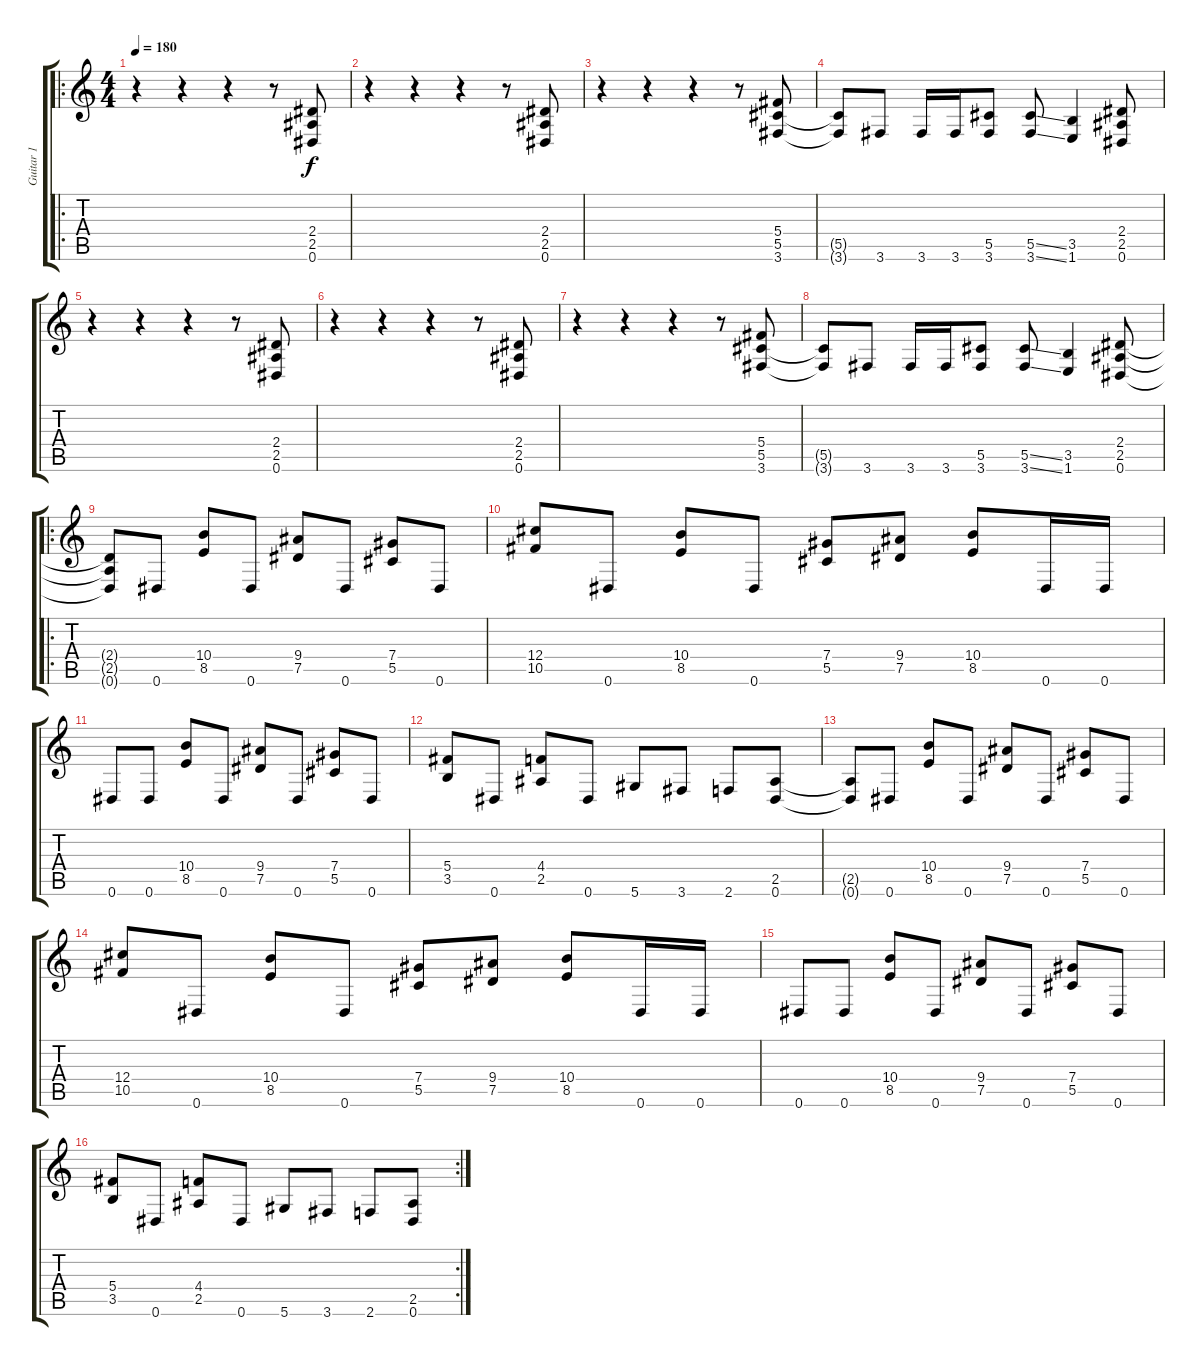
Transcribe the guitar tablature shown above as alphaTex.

\track ("Guitar 1" "Guitar 1") {instrument distortionguitar}
\staff {score tabs}
\tuning (Eb4 Bb3 Gb3 Db3 Ab2 Eb2) {hide}
\ro
\ts (4 4)
\tempo 180
\clef g2
\ks c
r.4{dy f} r.4 r.4 r.8 (2.4 2.5 0.6).8 |
r.4 r.4 r.4 r.8 (2.4 2.5 0.6).8 |
r.4 r.4 r.4 r.8 (5.4 5.5 3.6).8 |
(5.5{t} 3.6{t}).8 3.6.8 3.6.16 3.6.16 (5.5 3.6).8 (5.5{ss} 3.6{ss}).8 (3.5 1.6).4 (2.4 2.5 0.6).8 |
r.4 r.4 r.4 r.8 (2.4 2.5 0.6).8 |
r.4 r.4 r.4 r.8 (2.4 2.5 0.6).8 |
r.4 r.4 r.4 r.8 (5.4 5.5 3.6).8 |
(5.5{t} 3.6{t}).8 3.6.8 3.6.16 3.6.16 (5.5 3.6).8 (5.5{ss} 3.6{ss}).8 (3.5 1.6).4 (2.4 2.5 0.6).8 |
\ro
(2.4{t} 2.5{t} 0.6{t}).8{volume 12} 0.6.8 (10.4 8.5).8 0.6.8 (9.4 7.5).8 0.6.8 (7.4 5.5).8 0.6.8 |
(12.4 10.5).8 0.6.8 (10.4 8.5).8 0.6.8 (7.4 5.5).8 (9.4 7.5).8 (10.4 8.5).8 0.6.16 0.6.16 |
0.6.8 0.6.8 (10.4 8.5).8 0.6.8 (9.4 7.5).8 0.6.8 (7.4 5.5).8 0.6.8 |
(5.4 3.5).8 0.6.8 (4.4 2.5).8 0.6.8 5.6.8 3.6.8 2.6.8 (2.5 0.6).8 |
(2.5{t} 0.6{t}).8 0.6.8 (10.4 8.5).8 0.6.8 (9.4 7.5).8 0.6.8 (7.4 5.5).8 0.6.8 |
(12.4 10.5).8 0.6.8 (10.4 8.5).8 0.6.8 (7.4 5.5).8 (9.4 7.5).8 (10.4 8.5).8 0.6.16 0.6.16 |
0.6.8 0.6.8 (10.4 8.5).8 0.6.8 (9.4 7.5).8 0.6.8 (7.4 5.5).8 0.6.8 |
\rc 2
(5.4 3.5).8 0.6.8 (4.4 2.5).8 0.6.8 5.6.8 3.6.8 2.6.8 (2.5 0.6).8
